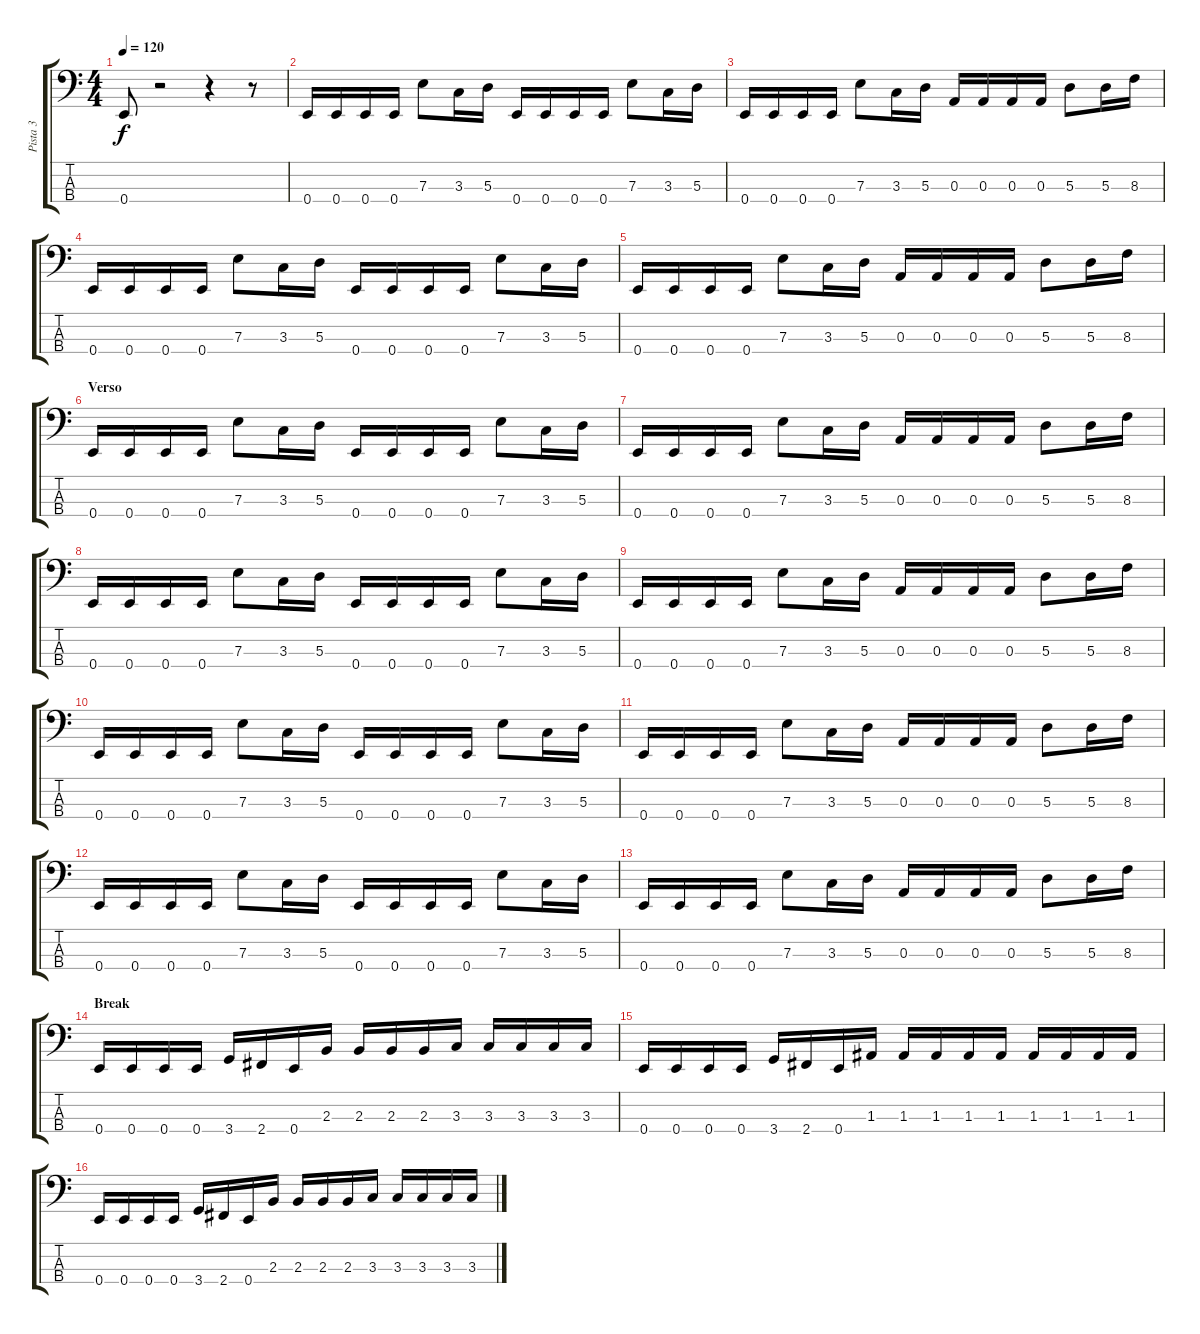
\track ("Pista 3" "Pista 3") {instrument electricbasspick}
\staff {score tabs}
\tuning (G2 D2 A1 E1) {hide}
\ts (4 4)
\tempo 120
\clef f4
\ks c
0.4.8{dy f instrument electricbasspick} r.2 r.4 r.8 |
0.4.16 0.4.16 0.4.16 0.4.16 7.3.8 3.3.16 5.3.16 0.4.16 0.4.16 0.4.16 0.4.16 7.3.8 3.3.16 5.3.16 |
0.4.16 0.4.16 0.4.16 0.4.16 7.3.8 3.3.16 5.3.16 0.3.16 0.3.16 0.3.16 0.3.16 5.3.8 5.3.16 8.3.16 |
0.4.16 0.4.16 0.4.16 0.4.16 7.3.8 3.3.16 5.3.16 0.4.16 0.4.16 0.4.16 0.4.16 7.3.8 3.3.16 5.3.16 |
0.4.16 0.4.16 0.4.16 0.4.16 7.3.8 3.3.16 5.3.16 0.3.16 0.3.16 0.3.16 0.3.16 5.3.8 5.3.16 8.3.16 |
\section ("" "Verso")
0.4.16 0.4.16 0.4.16 0.4.16 7.3.8 3.3.16 5.3.16 0.4.16 0.4.16 0.4.16 0.4.16 7.3.8 3.3.16 5.3.16 |
0.4.16 0.4.16 0.4.16 0.4.16 7.3.8 3.3.16 5.3.16 0.3.16 0.3.16 0.3.16 0.3.16 5.3.8 5.3.16 8.3.16 |
0.4.16 0.4.16 0.4.16 0.4.16 7.3.8 3.3.16 5.3.16 0.4.16 0.4.16 0.4.16 0.4.16 7.3.8 3.3.16 5.3.16 |
0.4.16 0.4.16 0.4.16 0.4.16 7.3.8 3.3.16 5.3.16 0.3.16 0.3.16 0.3.16 0.3.16 5.3.8 5.3.16 8.3.16 |
0.4.16 0.4.16 0.4.16 0.4.16 7.3.8 3.3.16 5.3.16 0.4.16 0.4.16 0.4.16 0.4.16 7.3.8 3.3.16 5.3.16 |
0.4.16 0.4.16 0.4.16 0.4.16 7.3.8 3.3.16 5.3.16 0.3.16 0.3.16 0.3.16 0.3.16 5.3.8 5.3.16 8.3.16 |
0.4.16 0.4.16 0.4.16 0.4.16 7.3.8 3.3.16 5.3.16 0.4.16 0.4.16 0.4.16 0.4.16 7.3.8 3.3.16 5.3.16 |
0.4.16 0.4.16 0.4.16 0.4.16 7.3.8 3.3.16 5.3.16 0.3.16 0.3.16 0.3.16 0.3.16 5.3.8 5.3.16 8.3.16 |
\section ("" "Break")
0.4.16 0.4.16 0.4.16 0.4.16 3.4.16 2.4.16 0.4.16 2.3.16 2.3.16 2.3.16 2.3.16 3.3.16 3.3.16 3.3.16 3.3.16 3.3.16 |
0.4.16 0.4.16 0.4.16 0.4.16 3.4.16 2.4.16 0.4.16 1.3.16 1.3.16 1.3.16 1.3.16 1.3.16 1.3.16 1.3.16 1.3.16 1.3.16 |
0.4.16 0.4.16 0.4.16 0.4.16 3.4.16 2.4.16 0.4.16 2.3.16 2.3.16 2.3.16 2.3.16 3.3.16 3.3.16 3.3.16 3.3.16 3.3.16
